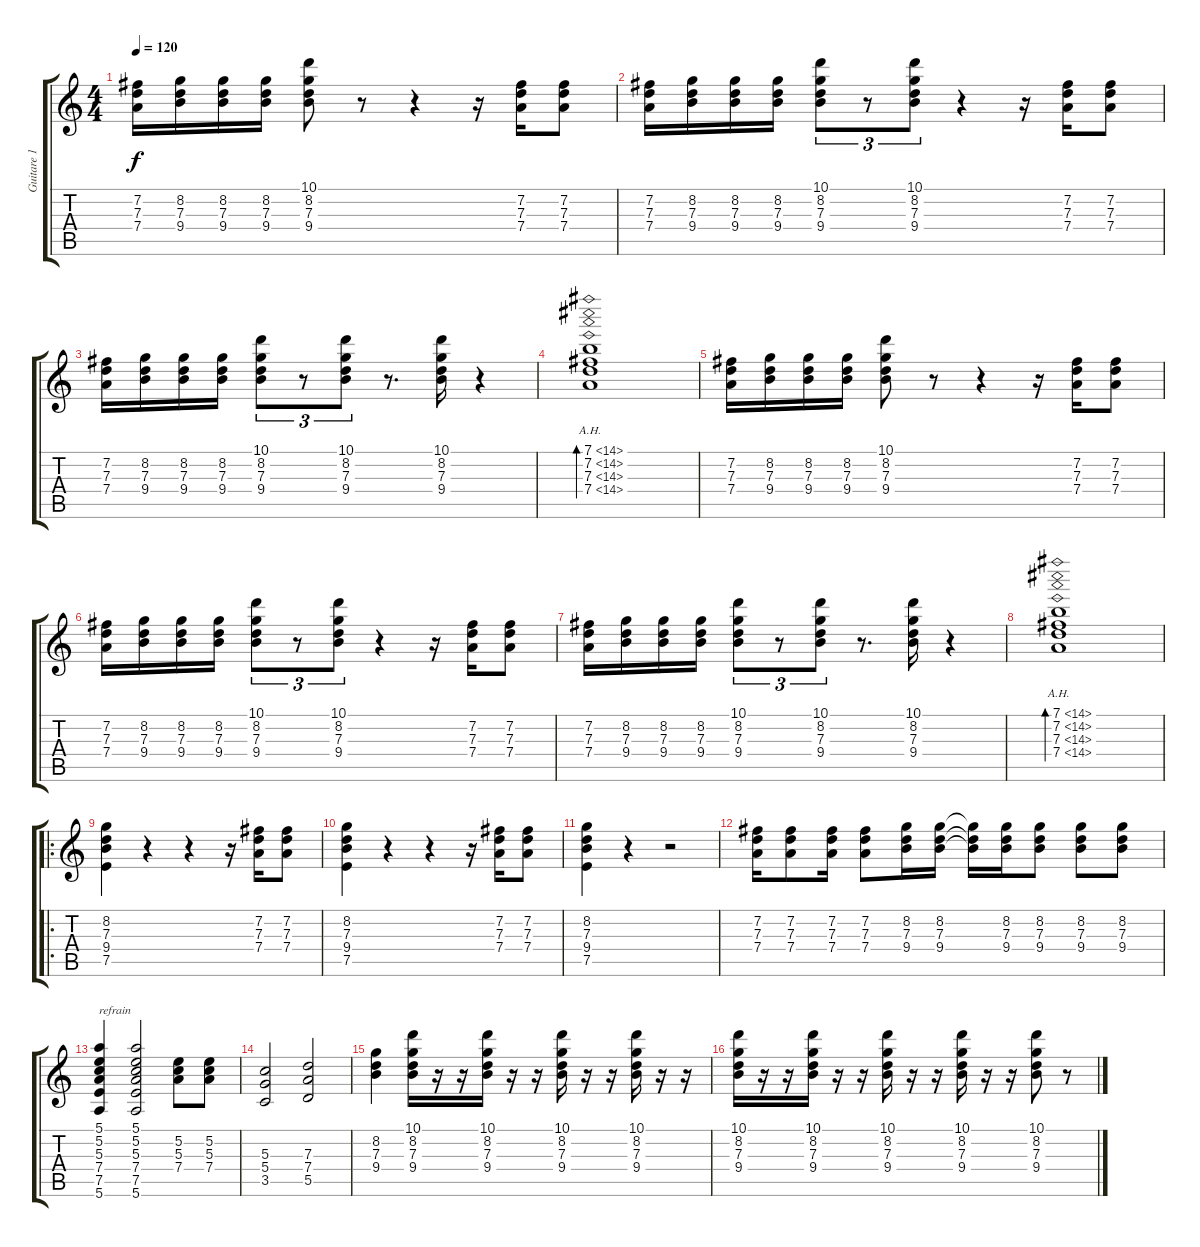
\track ("Guitare 1" "Guitare 1") {instrument overdrivenguitar}
\staff {score tabs}
\tuning (E4 B3 G3 D3 A2 E2) {hide}
\ts (4 4)
\tempo 120
\clef g2
\ks c
(7.2 7.3 7.4).16{dy f instrument overdrivenguitar} (8.2 7.3 9.4).16 (8.2 7.3 9.4).16 (8.2 7.3 9.4).16 (10.1 8.2 7.3 9.4).8 r.8 r.4 r.16 (7.2 7.3 7.4).16 (7.2 7.3 7.4).8 |
(7.2 7.3 7.4).16 (8.2 7.3 9.4).16 (8.2 7.3 9.4).16 (8.2 7.3 9.4).16 (10.1 8.2 7.3 9.4).8{tu (3 2)} r.8{tu (3 2)} (10.1 8.2 7.3 9.4).8{tu (3 2)} r.4 r.16 (7.2 7.3 7.4).16 (7.2 7.3 7.4).8 |
(7.2 7.3 7.4).16 (8.2 7.3 9.4).16 (8.2 7.3 9.4).16 (8.2 7.3 9.4).16 (10.1 8.2 7.3 9.4).8{tu (3 2)} r.8{tu (3 2)} (10.1 8.2 7.3 9.4).8{tu (3 2)} r.8{d} (10.1 8.2 7.3 9.4).16 r.4 |
(7.1{ah 7} 7.2{ah 7} 7.3{ah 7} 7.4{ah 7}).1{bd 60} |
(7.2 7.3 7.4).16 (8.2 7.3 9.4).16 (8.2 7.3 9.4).16 (8.2 7.3 9.4).16 (10.1 8.2 7.3 9.4).8 r.8 r.4 r.16 (7.2 7.3 7.4).16 (7.2 7.3 7.4).8 |
(7.2 7.3 7.4).16 (8.2 7.3 9.4).16 (8.2 7.3 9.4).16 (8.2 7.3 9.4).16 (10.1 8.2 7.3 9.4).8{tu (3 2)} r.8{tu (3 2)} (10.1 8.2 7.3 9.4).8{tu (3 2)} r.4 r.16 (7.2 7.3 7.4).16 (7.2 7.3 7.4).8 |
(7.2 7.3 7.4).16 (8.2 7.3 9.4).16 (8.2 7.3 9.4).16 (8.2 7.3 9.4).16 (10.1 8.2 7.3 9.4).8{tu (3 2)} r.8{tu (3 2)} (10.1 8.2 7.3 9.4).8{tu (3 2)} r.8{d} (10.1 8.2 7.3 9.4).16 r.4 |
(7.1{ah 7} 7.2{ah 7} 7.3{ah 7} 7.4{ah 7}).1{bd 60} |
\ro
(8.2 7.3 9.4 7.5).4 r.4 r.4 r.16 (7.2 7.3 7.4).16 (7.2 7.3 7.4).8 |
(8.2 7.3 9.4 7.5).4 r.4 r.4 r.16 (7.2 7.3 7.4).16 (7.2 7.3 7.4).8 |
(8.2 7.3 9.4 7.5).4 r.4 r.2 |
(7.2 7.3 7.4).16 (7.2 7.3 7.4).8 (7.2 7.3 7.4).16 (7.2 7.3 7.4).8 (8.2 7.3 9.4).16 (8.2 7.3 9.4).16 (8.2{t} 7.3{t} 9.4{t}).16 (8.2 7.3 9.4).16 (8.2 7.3 9.4).8 (8.2 7.3 9.4).8 (8.2 7.3 9.4).8 |
(5.1 5.2 5.3 7.4 7.5 5.6).4{txt "refrain"} (5.1 5.2 5.3 7.4 7.5 5.6).2 (5.2 5.3 7.4).8 (5.2 5.3 7.4).8 |
(5.3 5.4 3.5).2 (7.3 7.4 5.5).2 |
(8.2 7.3 9.4).4 (10.1 8.2 7.3 9.4).16 r.16 r.16 (10.1 8.2 7.3 9.4).16 r.16 r.16 (10.1 8.2 7.3 9.4).16 r.16 r.16 (10.1 8.2 7.3 9.4).16 r.16 r.16 |
(10.1 8.2 7.3 9.4).16 r.16 r.16 (10.1 8.2 7.3 9.4).16 r.16 r.16 (10.1 8.2 7.3 9.4).16 r.16 r.16 (10.1 8.2 7.3 9.4).16 r.16 r.16 (10.1 8.2 7.3 9.4).8 r.8
